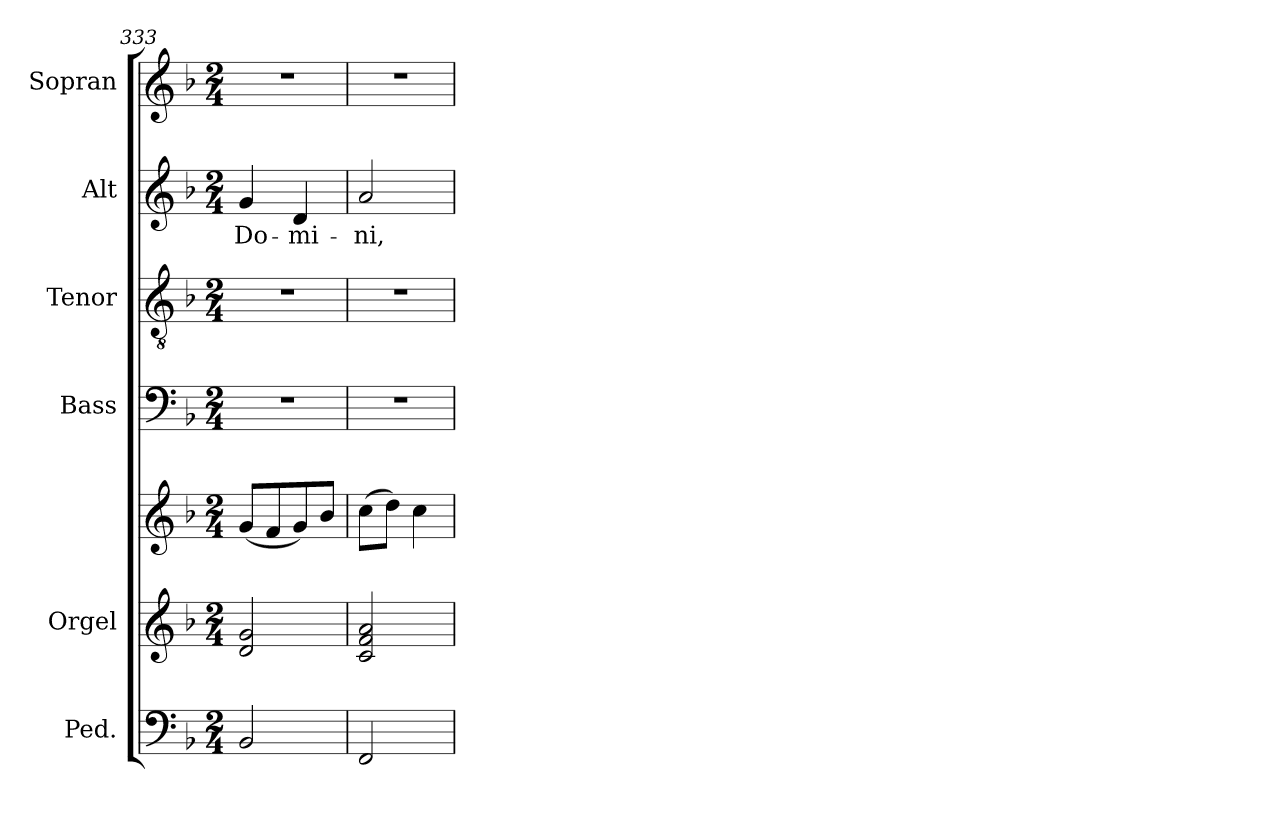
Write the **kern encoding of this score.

**kern	**kern	**kern	**kern	**kern	**kern	**text	**kern
*part6	*part5	*part5	*part4	*part3	*part2	*part2	*part1
*staff7	*staff6	*staff5	*staff4	*staff3	*staff2	*staff2	*staff1
*I"Ped.	*I"Orgel	*	*I"Bass	*I"Tenor	*I"Alt	*	*I"Sopran
*	*I'Org.	*	*I'B.	*I'T.	*I'A.	*	*I'S.
*clefF4	*clefG2	*clefG2	*clefF4	*clefGv2	*clefG2	*	*clefG2
*ITrd7c12	*	*	*	*	*	*	*
*k[b-]	*k[b-]	*k[b-]	*k[b-]	*k[b-]	*k[b-]	*	*k[b-]
*F:	*F:	*F:	*F:	*F:	*F:	*	*F:
*M2/4	*M2/4	*M2/4	*M2/4	*M2/4	*M2/4	*	*M2/4
=333	=333	=333	=333	=333	=333	=333	=333
!	!	!	!	!	!	!LO:LY:b	!
2BBB-/	2d/ 2g/	(<8g/L	2r	2r	4g/	Do-	2r
.	.	8f/	.	.	.	.	.
!	!	!	!	!	!	!LO:LY:b	!
.	.	8g/)	.	.	4d/	-mi-	.
.	.	8b-/J	.	.	.	.	.
=334	=334	=334	=334	=334	=334	=334	=334
!	!	!	!	!	!	!LO:LY:b	!
2FFF/	2c/ 2f/ 2a/	(>8cc\L	2r	2r	2a/	-ni,	2r
.	.	8dd\J)	.	.	.	.	.
.	.	4cc\	.	.	.	.	.
=	=	=	=	=	=	=	=
*-	*-	*-	*-	*-	*-	*-	*-
